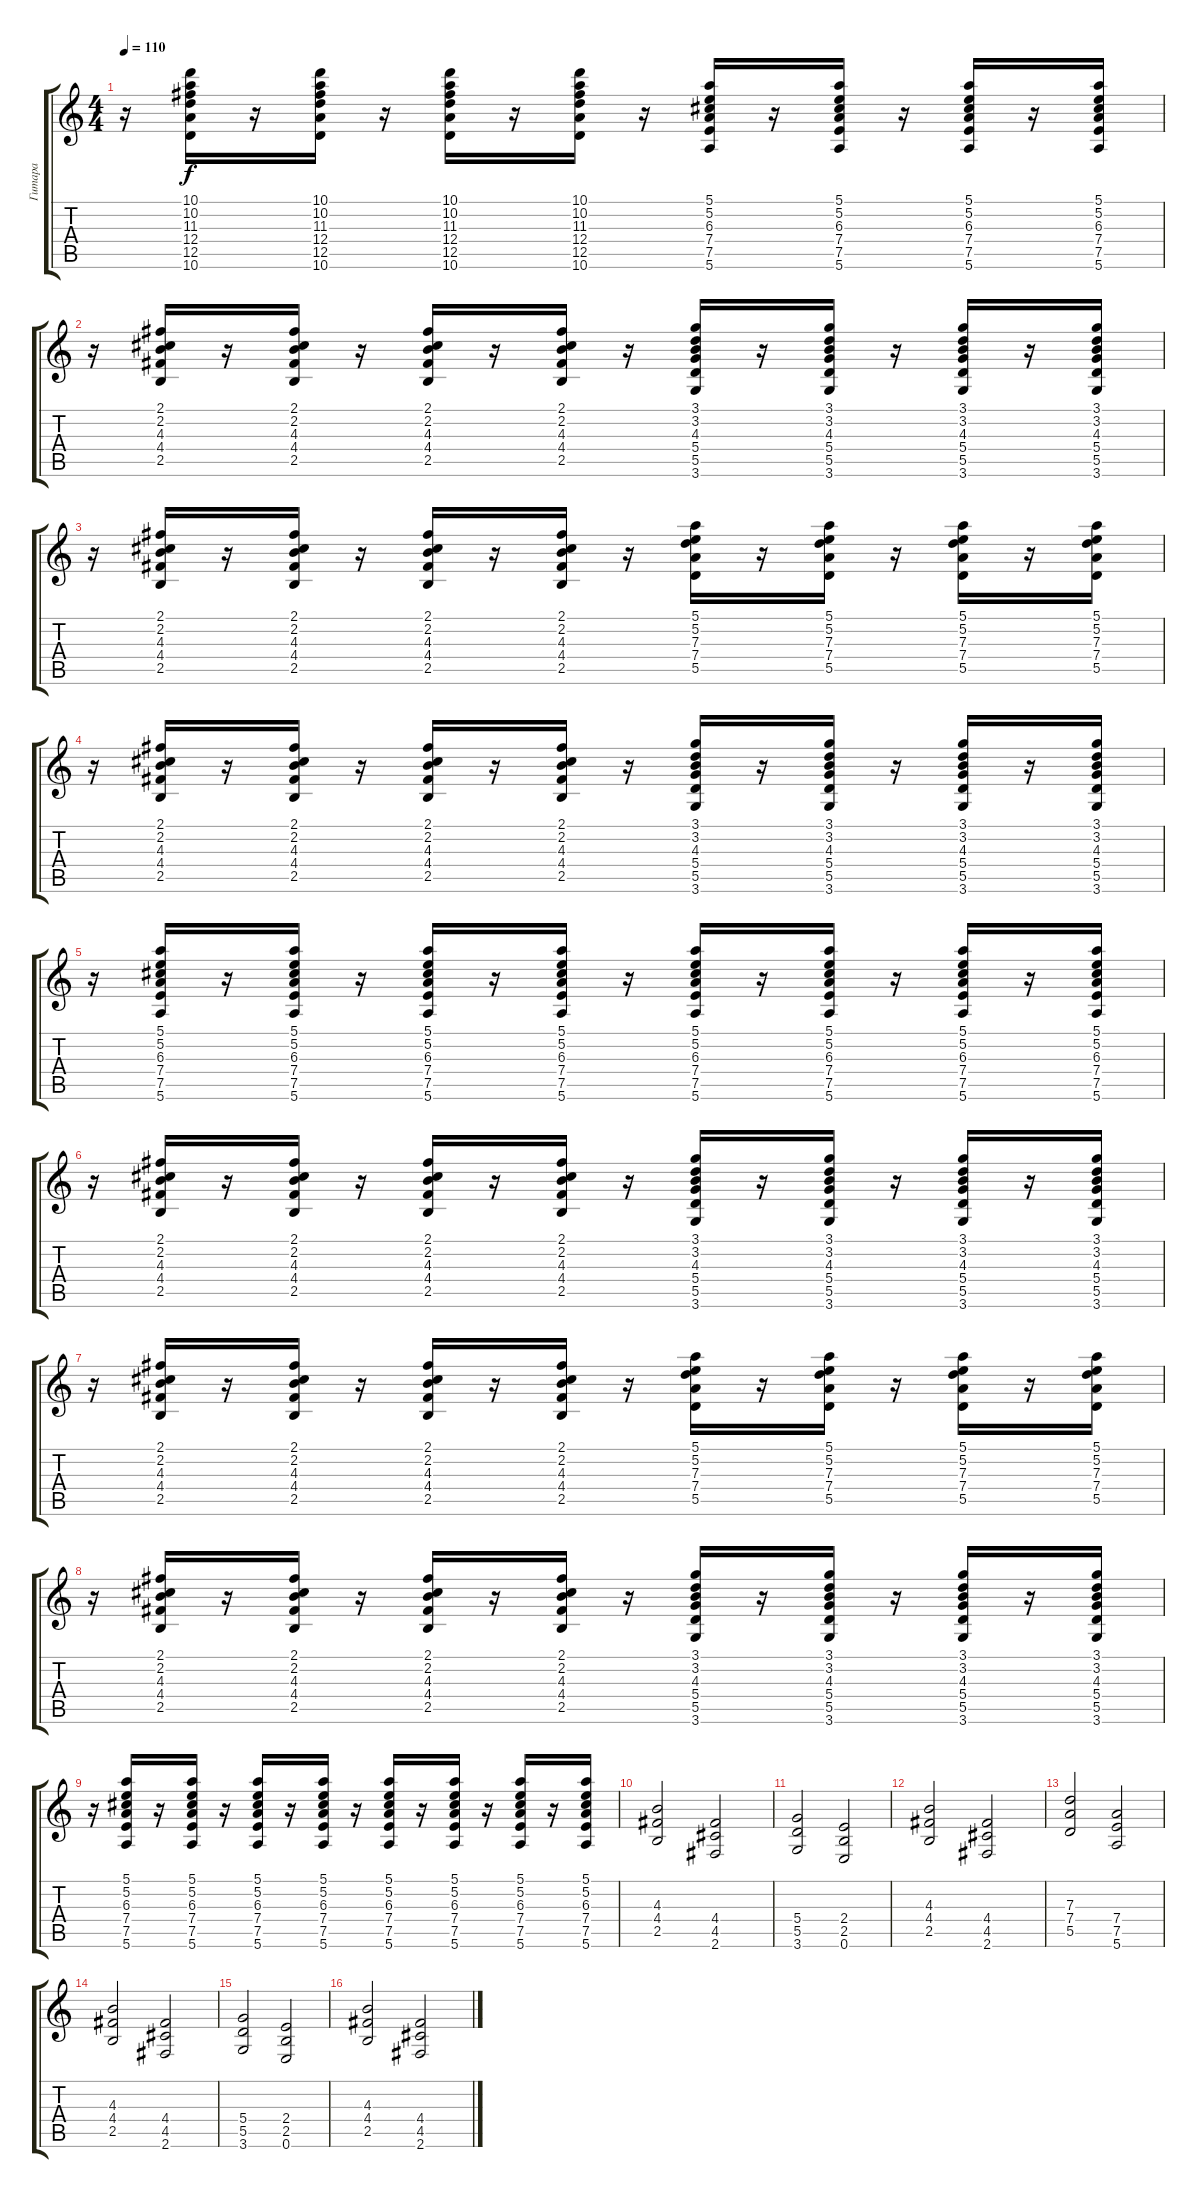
\track ("Гитара" "Гитара") {instrument distortionguitar}
\staff {score tabs}
\tuning (E4 B3 G3 D3 A2 E2) {hide}
\ts (4 4)
\tempo 110
\clef g2
\ks c
r.16{dy f} (10.1 10.2 11.3 12.4 12.5 10.6).16 r.16 (10.1 10.2 11.3 12.4 12.5 10.6).16 r.16 (10.1 10.2 11.3 12.4 12.5 10.6).16 r.16 (10.1 10.2 11.3 12.4 12.5 10.6).16 r.16 (5.1 5.2 6.3 7.4 7.5 5.6).16 r.16 (5.1 5.2 6.3 7.4 7.5 5.6).16 r.16 (5.1 5.2 6.3 7.4 7.5 5.6).16 r.16 (5.1 5.2 6.3 7.4 7.5 5.6).16 |
r.16 (2.1 2.2 4.3 4.4 2.5).16 r.16 (2.1 2.2 4.3 4.4 2.5).16 r.16 (2.1 2.2 4.3 4.4 2.5).16 r.16 (2.1 2.2 4.3 4.4 2.5).16 r.16 (3.1 3.2 4.3 5.4 5.5 3.6).16 r.16 (3.1 3.2 4.3 5.4 5.5 3.6).16 r.16 (3.1 3.2 4.3 5.4 5.5 3.6).16 r.16 (3.1 3.2 4.3 5.4 5.5 3.6).16 |
r.16 (2.1 2.2 4.3 4.4 2.5).16 r.16 (2.1 2.2 4.3 4.4 2.5).16 r.16 (2.1 2.2 4.3 4.4 2.5).16 r.16 (2.1 2.2 4.3 4.4 2.5).16 r.16 (5.1 5.2 7.3 7.4 5.5).16 r.16 (5.1 5.2 7.3 7.4 5.5).16 r.16 (5.1 5.2 7.3 7.4 5.5).16 r.16 (5.1 5.2 7.3 7.4 5.5).16 |
r.16 (2.1 2.2 4.3 4.4 2.5).16 r.16 (2.1 2.2 4.3 4.4 2.5).16 r.16 (2.1 2.2 4.3 4.4 2.5).16 r.16 (2.1 2.2 4.3 4.4 2.5).16 r.16 (3.1 3.2 4.3 5.4 5.5 3.6).16 r.16 (3.1 3.2 4.3 5.4 5.5 3.6).16 r.16 (3.1 3.2 4.3 5.4 5.5 3.6).16 r.16 (3.1 3.2 4.3 5.4 5.5 3.6).16 |
r.16 (5.1 5.2 6.3 7.4 7.5 5.6).16 r.16 (5.1 5.2 6.3 7.4 7.5 5.6).16 r.16 (5.1 5.2 6.3 7.4 7.5 5.6).16 r.16 (5.1 5.2 6.3 7.4 7.5 5.6).16 r.16 (5.1 5.2 6.3 7.4 7.5 5.6).16 r.16 (5.1 5.2 6.3 7.4 7.5 5.6).16 r.16 (5.1 5.2 6.3 7.4 7.5 5.6).16 r.16 (5.1 5.2 6.3 7.4 7.5 5.6).16 |
r.16 (2.1 2.2 4.3 4.4 2.5).16 r.16 (2.1 2.2 4.3 4.4 2.5).16 r.16 (2.1 2.2 4.3 4.4 2.5).16 r.16 (2.1 2.2 4.3 4.4 2.5).16 r.16 (3.1 3.2 4.3 5.4 5.5 3.6).16 r.16 (3.1 3.2 4.3 5.4 5.5 3.6).16 r.16 (3.1 3.2 4.3 5.4 5.5 3.6).16 r.16 (3.1 3.2 4.3 5.4 5.5 3.6).16 |
r.16 (2.1 2.2 4.3 4.4 2.5).16 r.16 (2.1 2.2 4.3 4.4 2.5).16 r.16 (2.1 2.2 4.3 4.4 2.5).16 r.16 (2.1 2.2 4.3 4.4 2.5).16 r.16 (5.1 5.2 7.3 7.4 5.5).16 r.16 (5.1 5.2 7.3 7.4 5.5).16 r.16 (5.1 5.2 7.3 7.4 5.5).16 r.16 (5.1 5.2 7.3 7.4 5.5).16 |
r.16 (2.1 2.2 4.3 4.4 2.5).16 r.16 (2.1 2.2 4.3 4.4 2.5).16 r.16 (2.1 2.2 4.3 4.4 2.5).16 r.16 (2.1 2.2 4.3 4.4 2.5).16 r.16 (3.1 3.2 4.3 5.4 5.5 3.6).16 r.16 (3.1 3.2 4.3 5.4 5.5 3.6).16 r.16 (3.1 3.2 4.3 5.4 5.5 3.6).16 r.16 (3.1 3.2 4.3 5.4 5.5 3.6).16 |
r.16 (5.1 5.2 6.3 7.4 7.5 5.6).16 r.16 (5.1 5.2 6.3 7.4 7.5 5.6).16 r.16 (5.1 5.2 6.3 7.4 7.5 5.6).16 r.16 (5.1 5.2 6.3 7.4 7.5 5.6).16 r.16 (5.1 5.2 6.3 7.4 7.5 5.6).16 r.16 (5.1 5.2 6.3 7.4 7.5 5.6).16 r.16 (5.1 5.2 6.3 7.4 7.5 5.6).16 r.16 (5.1 5.2 6.3 7.4 7.5 5.6).16 |
(4.3 4.4 2.5).2{instrument distortionguitar} (4.4 4.5 2.6).2 |
(5.4 5.5 3.6).2 (2.4 2.5 0.6).2 |
(4.3 4.4 2.5).2 (4.4 4.5 2.6).2 |
(7.3 7.4 5.5).2 (7.4 7.5 5.6).2 |
(4.3 4.4 2.5).2 (4.4 4.5 2.6).2 |
(5.4 5.5 3.6).2 (2.4 2.5 0.6).2 |
(4.3 4.4 2.5).2 (4.4 4.5 2.6).2
